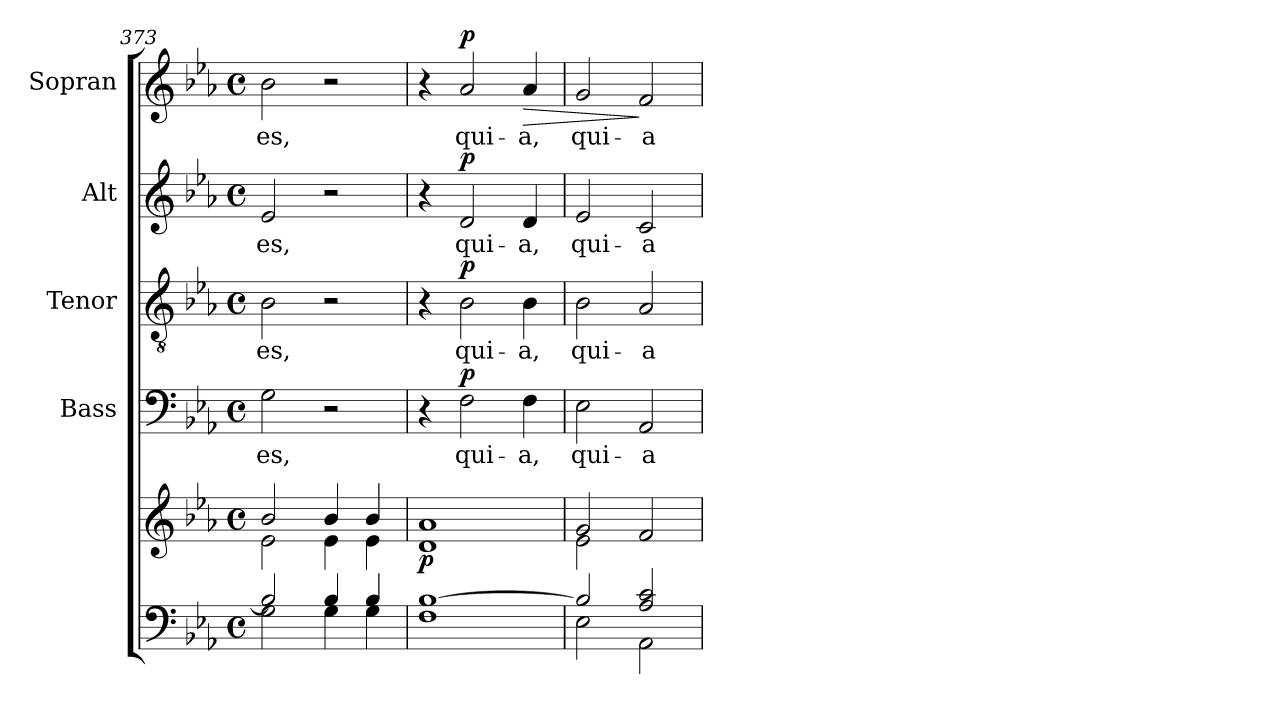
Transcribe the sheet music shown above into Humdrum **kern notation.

**kern	**kern	**dynam	**kern	**text	**dynam	**kern	**text	**dynam	**kern	**text	**dynam	**kern	**text	**dynam
*part5	*part5	*part5	*part4	*part4	*part4	*part3	*part3	*part3	*part2	*part2	*part2	*part1	*part1	*part1
*staff6	*staff5	*staff5/6	*staff4	*staff4	*staff4	*staff3	*staff3	*staff3	*staff2	*staff2	*staff2	*staff1	*staff1	*staff1
*	*	*	*I"Bass	*	*	*I"Tenor	*	*	*I"Alt	*	*	*I"Sopran	*	*
*	*	*	*I'B.	*	*	*I'T.	*	*	*I'A.	*	*	*I'S.	*	*
*clefF4	*clefG2	*	*clefF4	*	*	*clefGv2	*	*	*clefG2	*	*	*clefG2	*	*
*k[b-e-a-]	*k[b-e-a-]	*	*k[b-e-a-]	*	*	*k[b-e-a-]	*	*	*k[b-e-a-]	*	*	*k[b-e-a-]	*	*
*E-:	*E-:	*	*E-:	*	*	*E-:	*	*	*E-:	*	*	*E-:	*	*
*M4/4	*M4/4	*	*M4/4	*	*	*M4/4	*	*	*M4/4	*	*	*M4/4	*	*
*met(c)	*met(c)	*	*met(c)	*	*	*met(c)	*	*	*met(c)	*	*	*met(c)	*	*
=373	=373	=373	=373	=373	=373	=373	=373	=373	=373	=373	=373	=373	=373	=373
*^	*^	*	*	*	*	*	*	*	*	*	*	*	*	*
!	!	!	!	!	!	!LO:LY:b	!	!	!LO:LY:b	!	!	!LO:LY:b	!	!	!LO:LY:b	!
2B-/]	2G\	2b-/	2e-\	.	2G\	es,	.	2B-\	es,	.	2e-/	es,	.	2b-\	es,	.
4B-/	4G\	4b-/	4e-\	.	2r	.	.	2r	.	.	2r	.	.	2r	.	.
4B-/	4G\	4b-/	4e-\	.	.	.	.	.	.	.	.	.	.	.	.	.
=374	=374	=374	=374	=374	=374	=374	=374	=374	=374	=374	=374	=374	=374	=374	=374	=374
!	!	!	!	!LO:DY:b	!	!	!	!	!	!	!	!	!	!	!	!
[>1B-	1F	1a-	1d	p	4r	.	.	4r	.	.	4r	.	.	4r	.	.
!	!	!	!	!	!	!LO:LY:b	!LO:DY:a	!	!LO:LY:b	!LO:DY:a	!	!LO:LY:b	!LO:DY:a	!	!LO:LY:b	!LO:DY:a
.	.	.	.	.	2F\	qui-	p	2B-\	qui-	p	2d/	qui-	p	2a-/	qui-	p
!	!	!	!	!	!	!LO:LY:b	!	!	!LO:LY:b	!	!	!LO:LY:b	!	!	!LO:LY:b	!LO:HP:b
.	.	.	.	.	4F\	-a,	.	4B-\	-a,	.	4d/	-a,	.	4a-/	-a,	>
!!LO:LB:g=z
=375	=375	=375	=375	=375	=375	=375	=375	=375	=375	=375	=375	=375	=375	=375	=375	=375
!	!	!	!	!	!	!LO:LY:b	!	!	!LO:LY:b	!	!	!LO:LY:b	!	!	!LO:LY:b	!
2B-/]	2E-\	2g/	2e-\	.	2E-\	qui-	.	2B-\	qui-	.	2e-/	qui-	.	2g/	qui-	.
!	!	!	!	!	!	!LO:LY:b	!	!	!LO:LY:b	!	!	!LO:LY:b	!	!	!LO:LY:b	!
2A-/ 2c/	2AA-\	2f/	2ryy	.	2AA-/	-a	.	2A-/	-a	.	2c/	-a	.	2f/	-a	]
*v	*v	*	*	*	*	*	*	*	*	*	*	*	*	*	*	*
*	*v	*v	*	*	*	*	*	*	*	*	*	*	*	*	*
=	=	=	=	=	=	=	=	=	=	=	=	=	=	=
*-	*-	*-	*-	*-	*-	*-	*-	*-	*-	*-	*-	*-	*-	*-
